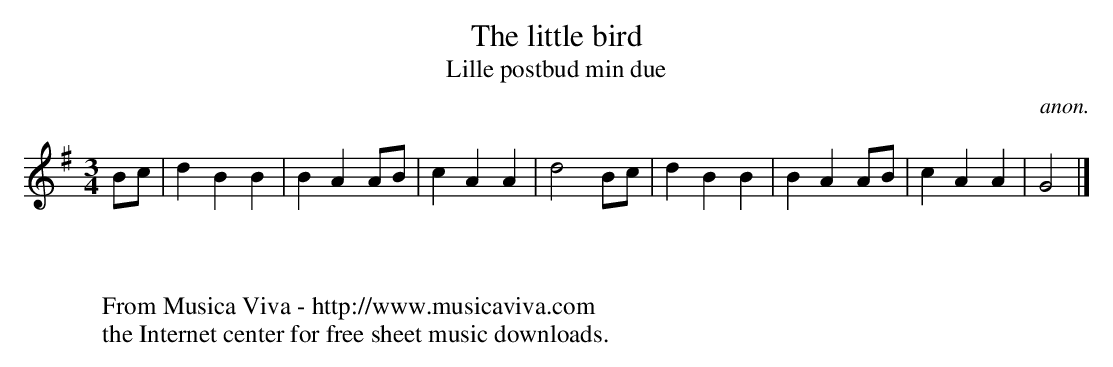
X:1
T:The little bird
T:Lille postbud min due
C:anon.
M:3/4
L:1/4
K:G
B/c/|dBB|BAA/B/|cAA|d2B/c/|dBB|BAA/B/|cAA|G2|]
W:
W:
W:  From Musica Viva - http://www.musicaviva.com
W:  the Internet center for free sheet music downloads.
